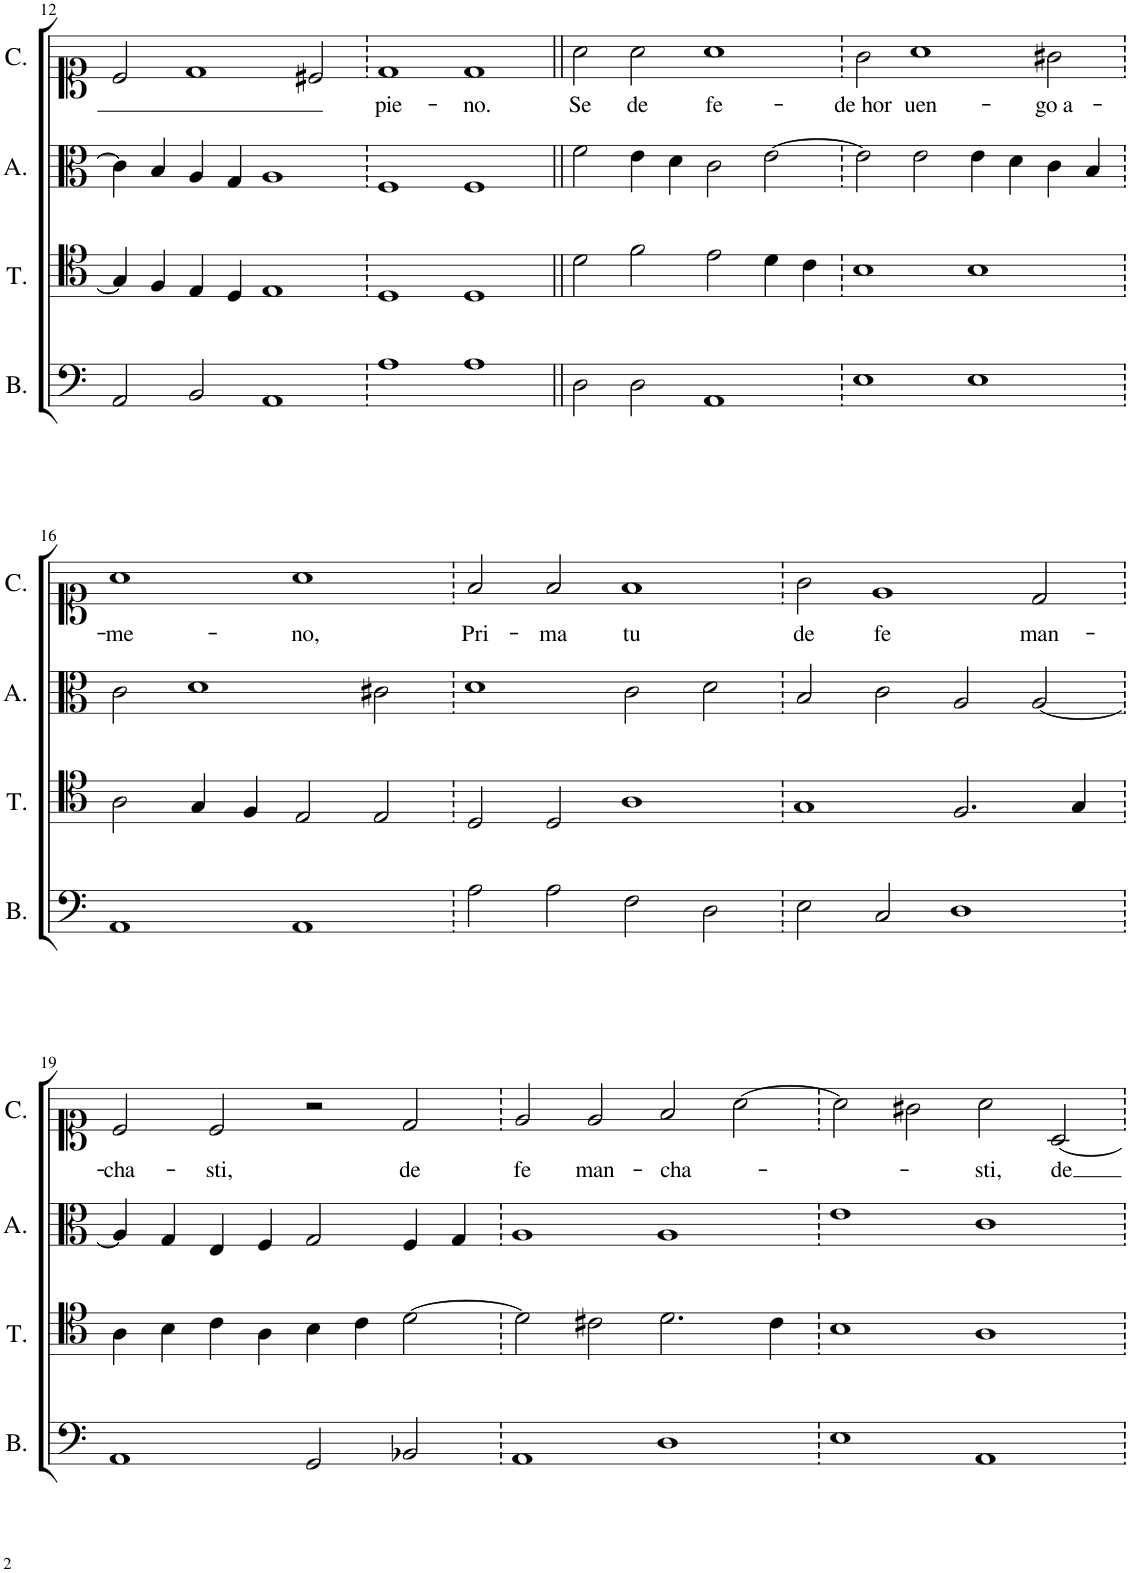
**kern	**kern	**kern	**kern	**text
*part4	*part3	*part2	*part1	*part1
*staff4	*staff3	*staff2	*staff1	*staff1
*I"Bassus	*I"Tenor	*I"Altus	*I"Cantus	*
*I'B.	*I'T.	*I'A.	*I'C.	*
!!LO:PB:g=z
*clefF4	*clefC4	*clefC3	*clefC1	*
*k[]	*k[]	*k[]	*k[]	*
*M8/4	*M8/4	*M8/4	*M8/4	*
=12	=12	=12	=12	=12
2AA/	4G/]	4c\]	2c/	.
.	4F/	4B/	.	.
2BB/	4E/	4A/	1d	.
.	4D/	4G/	.	.
1AA	1E	1A	.	.
.	.	.	2c#X/	.
=13	=13	=13	=13	=13
!	!	!	!	!LO:LY:b
1A	1D	1F	1d	pie-
!	!	!	!	!LO:LY:b
1A	1D	1F	1d	-no.
=14||	=14||	=14||	=14||	=14||
!	!	!	!	!LO:LY:b
2D\	2d\	2f\	2a\	Se
!	!	!	!	!LO:LY:b
2D\	2f\	4e\	2a\	de
.	.	4d\	.	.
!	!	!	!	!LO:LY:b
1AA	2e\	2c\	1a	fe-
.	4d\	[2e\	.	.
.	4c\	.	.	.
=15	=15	=15	=15	=15
!	!	!	!	!LO:LY:b
1E	1B	2e\]	2g\	-de hor
!	!	!	!	!LO:LY:b
.	.	2e\	1a	uen-
1E	1B	4e\	.	.
.	.	4d\	.	.
!	!	!	!	!LO:LY:b
.	.	4c\	2g#X\	-go a-
.	.	4B/	.	.
!!LO:LB:g=z
=16	=16	=16	=16	=16
!	!	!	!	!LO:LY:b
1AA	2A\	2c\	1a	-me-
.	4G/	1d	.	.
.	4F/	.	.	.
!	!	!	!	!LO:LY:b
1AA	2E/	.	1a	-no,
.	2E/	2c#X\	.	.
=17	=17	=17	=17	=17
!	!	!	!	!LO:LY:b
2A\	2D/	1d	2f/	Pri-
!	!	!	!	!LO:LY:b
2A\	2D/	.	2f/	-ma
!	!	!	!	!LO:LY:b
2F\	1A	2c\	1f	tu
2D\	.	2d\	.	.
=18	=18	=18	=18	=18
!	!	!	!	!LO:LY:b
2E\	1G	2B/	2g\	de
!	!	!	!	!LO:LY:b
2C/	.	2c\	1e	fe
1D	2.F/	2A/	.	.
!	!	!	!	!LO:LY:b
.	.	[2A/	2d/	man-
.	4G/	.	.	.
!!LO:LB:g=z
=19	=19	=19	=19	=19
!	!	!	!	!LO:LY:b
1AA	4A\	4A/]	2c/	-cha-
.	4B\	4G/	.	.
!	!	!	!	!LO:LY:b
.	4c\	4E/	2c/	-sti,
.	4A\	4F/	.	.
2GG/	4B\	2G/	2r	.
.	4c\	.	.	.
!	!	!	!	!LO:LY:b
2BB-X/	[2d\	4F/	2d/	de
.	.	4G/	.	.
=20	=20	=20	=20	=20
!	!	!	!	!LO:LY:b
1AA	2d\]	1A	2e/	fe
!	!	!	!	!LO:LY:b
.	2c#X\	.	2e/	man-
!	!	!	!	!LO:LY:b
1D	2.d\	1A	2f/	-cha-
.	.	.	[2a\	.
.	4c#\	.	.	.
=21	=21	=21	=21	=21
1E	1B	1e	2a\]	.
.	.	.	2g#X\	.
!	!	!	!	!LO:LY:b
1AA	1A	1c	2a\	-sti,
!	!	!	!	!LO:LY:b
.	.	.	[2A/	-de
=	=	=	=	=
*-	*-	*-	*-	*-
